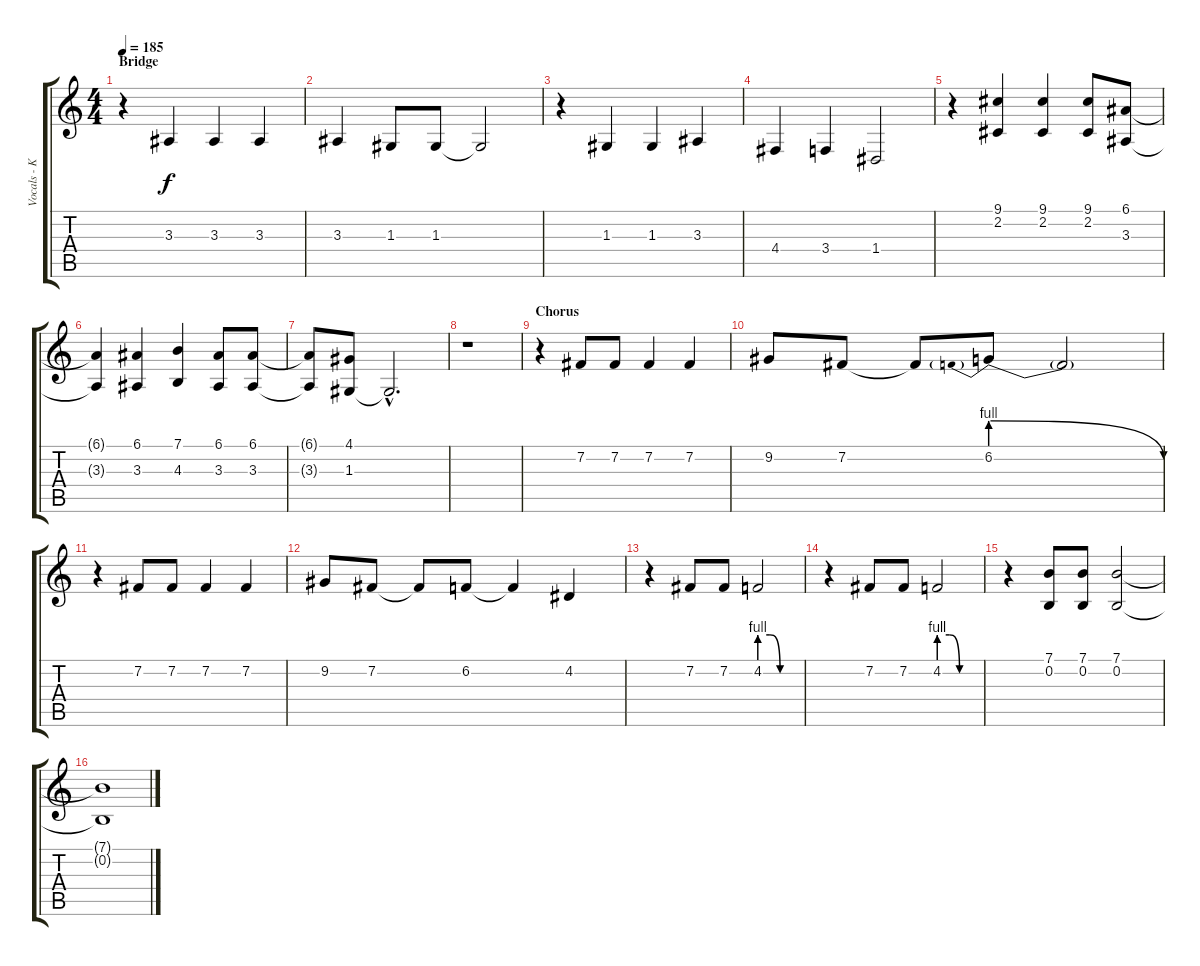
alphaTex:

\track ("Vocals - Kai Hansen" "Vocals - K") {instrument tuba}
\staff {score tabs}
\tuning (E4 B3 G3 D3 A2 E2) {hide}
\ts (4 4)
\section ("" "Bridge")
\tempo 185
\clef g2
\ks c
r.4{dy f} 3.3.4 3.3.4 3.3.4 |
3.3.4 1.3.8 1.3.8 1.3{t}.2 |
r.4 1.3.4 1.3.4 3.3.4 |
4.4.4 3.4.4 1.4.2 |
r.4 (9.1 2.2).4 (9.1 2.2).4 (9.1 2.2).8 (6.1 3.3).8 |
(6.1{t} 3.3{t}).4 (6.1 3.3).4 (7.1 4.3).4 (6.1 3.3).8 (6.1 3.3).8 |
(6.1{t} 3.3{t}).8 (4.1 1.3).8 1.3{hac t}.2{d} |
r.1 |
\section ("" "Chorus")
r.4 7.2.8 7.2.8 7.2.4 7.2.4 |
9.2.8 7.2.8 7.2{t}.8 6.2{be (prebendrelease 0 4 60 0)}.8 6.2{t}.2 |
r.4 7.2.8 7.2.8 7.2.4 7.2.4 |
9.2.8 7.2.8 7.2{t}.8 6.2.8 6.2{t}.4 4.2.4 |
r.4 7.2.8 7.2.8 4.2{be (custom 0 4 15 4 30 0 60 0)}.2 |
r.4 7.2.8 7.2.8 4.2{be (custom 0 4 15 4 30 0 60 0)}.2 |
r.4 (7.1 0.2).8 (7.1 0.2).8 (7.1 0.2).2 |
(7.1{t} 0.2{t}).1
